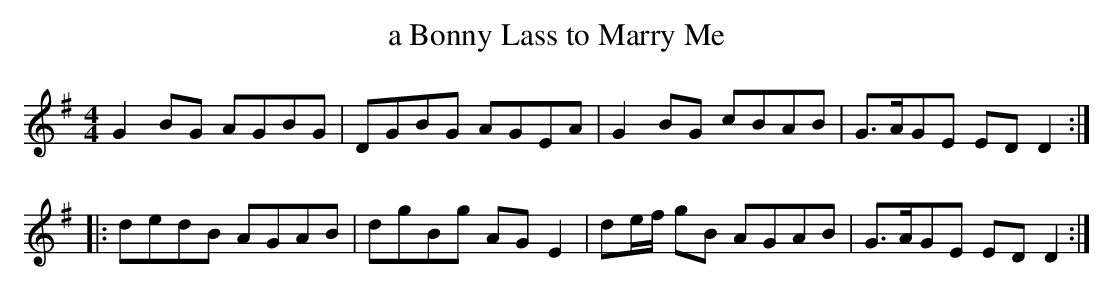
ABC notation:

X:1
T:a Bonny Lass to Marry Me
M:4/4
L:1/8
K:G
G2BG AGBG | DGBG AGEA | \
G2BG cBAB | G>AGE EDD2:|
|:dedB AGAB | dgBg AGE2 | \
de/2f/2 gB AGAB | G>AGE EDD2:|
